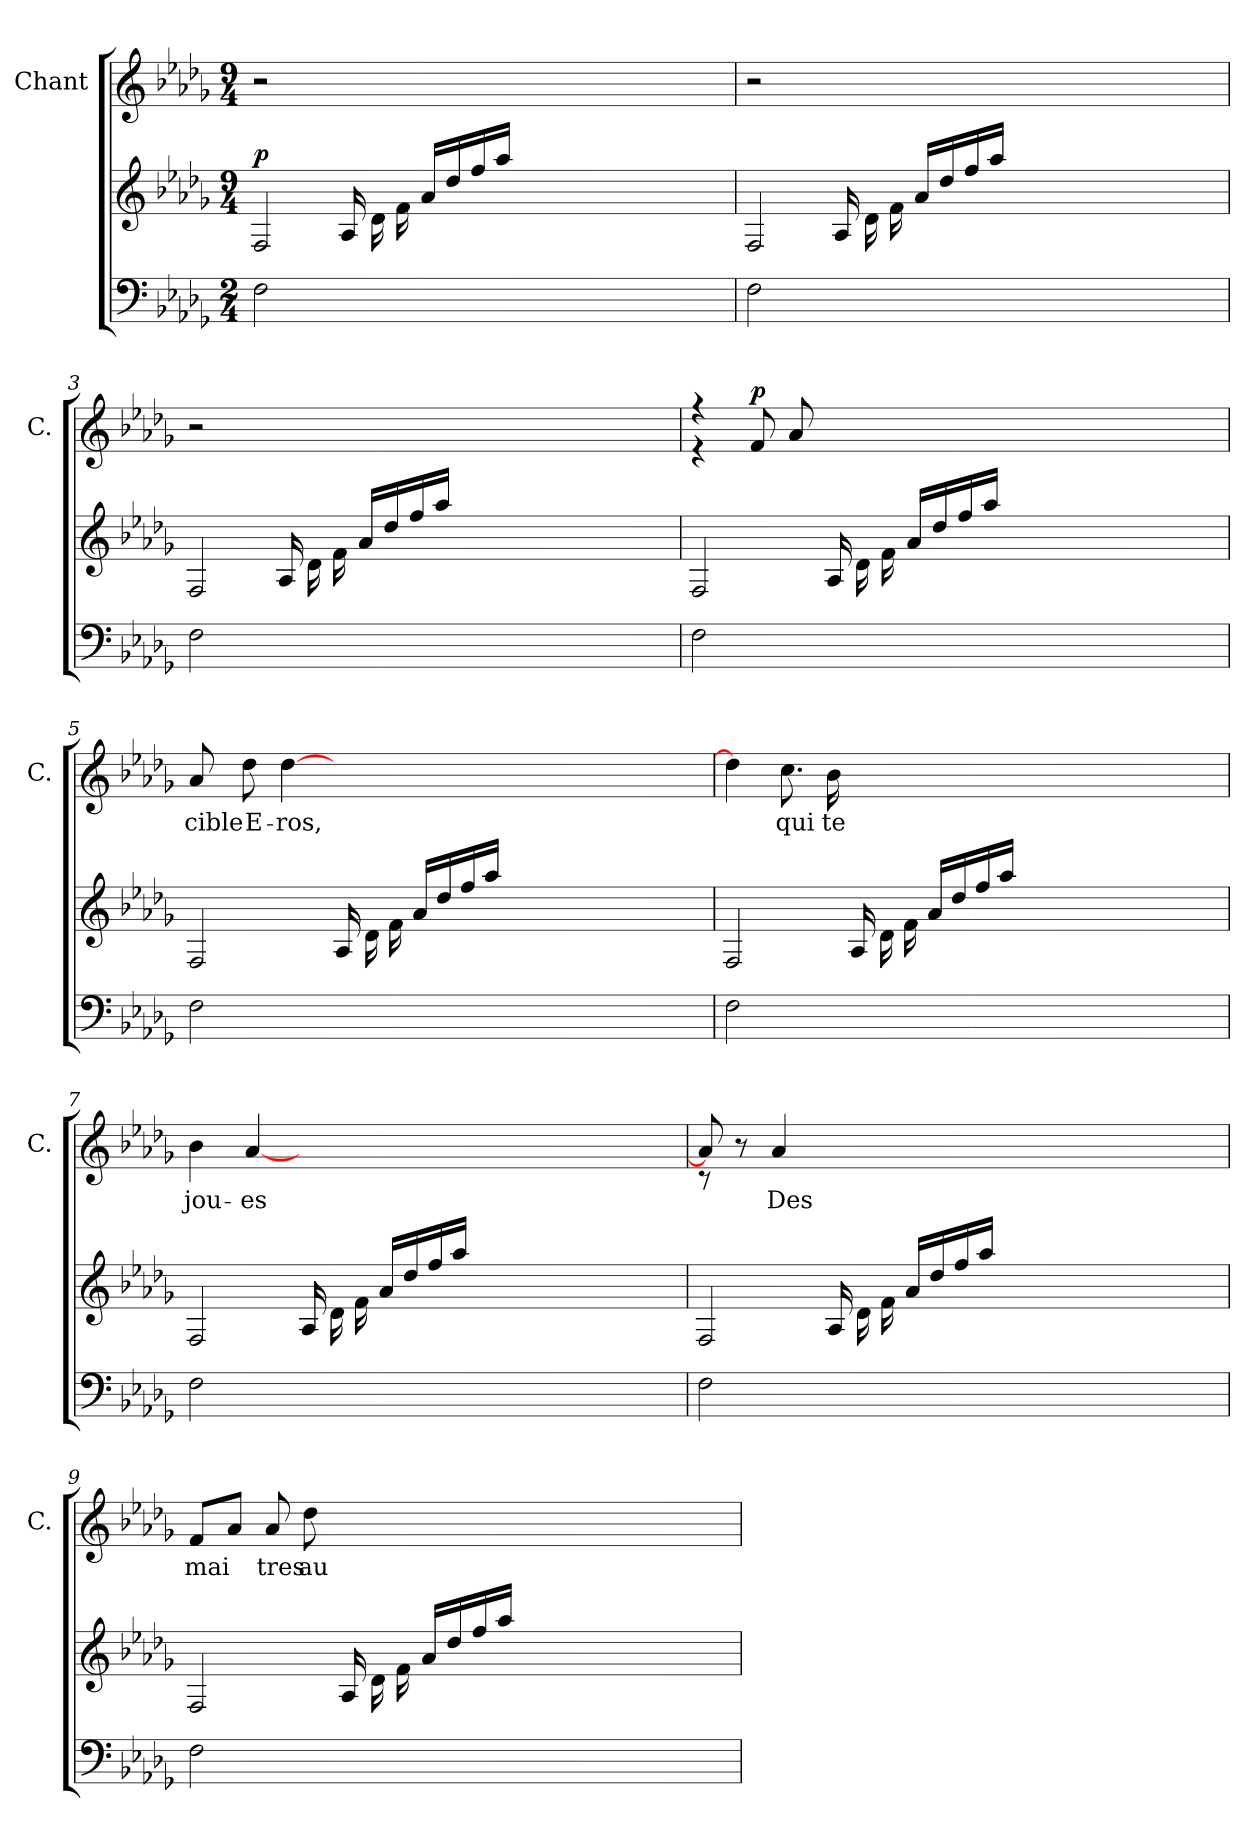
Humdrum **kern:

**kern	**kern	**dynam	**kern	**text	**dynam
*part3	*part2	*part2	*part1	*part1	*part1
*staff3	*staff2	*staff2	*staff1	*staff1	*staff1
*	*	*	*I"Chant	*	*
*	*	*	*I'C.	*	*
*clefF4	*clefG2	*	*clefG2	*	*
*k[b-e-a-d-g-]	*k[b-e-a-d-g-]	*	*k[b-e-a-d-g-]	*	*
*M2/4	*M9/4	*	*M9/4	*	*
=1	=1	=1	=1	=1	=1
!	!	!LO:DY:a	!	!	!
2Fi\	2Fj/	p	2r	.	.
1..ryy	16A-j/	.	1..ryy	.	.
.	16d-j\	.	.	.	.
.	16fj\	.	.	.	.
.	16a-j/LL	.	.	.	.
.	16dd-j/	.	.	.	.
.	16ffj/	.	.	.	.
.	16aa-j/JJ	.	.	.	.
.	1ryy	.	.	.	.
.	4ryy	.	.	.	.
.	16ryy	.	.	.	.
=2	=2	=2	=2	=2	=2
2Fi\	2Fj/	.	2r	.	.
1..ryy	16A-j/	.	1..ryy	.	.
.	16d-j\	.	.	.	.
.	16fj\	.	.	.	.
.	16a-j/LL	.	.	.	.
.	16dd-j/	.	.	.	.
.	16ffj/	.	.	.	.
.	16aa-j/JJ	.	.	.	.
.	1ryy	.	.	.	.
.	4ryy	.	.	.	.
.	16ryy	.	.	.	.
=3	=3	=3	=3	=3	=3
2Fi\	2Fj/	.	2r	.	.
1..ryy	16A-j/	.	1..ryy	.	.
.	16d-j\	.	.	.	.
.	16fj\	.	.	.	.
.	16a-j/LL	.	.	.	.
.	16dd-j/	.	.	.	.
.	16ffj/	.	.	.	.
.	16aa-j/JJ	.	.	.	.
.	1ryy	.	.	.	.
.	4ryy	.	.	.	.
.	16ryy	.	.	.	.
=4	=4	=4	=4	=4	=4
*	*	*	*^	*	*
2Fi\	2Fj/	.	4r	4r	.	.
!	!	!	!	!	!	!LO:DY:a
.	.	.	8fj/	0ryy	.	p
.	.	.	8a-j/	.	.	.
1..ryy	16A-j/	.	1..ryy	.	.	.
.	16d-j\	.	.	.	.	.
.	16fj\	.	.	.	.	.
.	16a-j/LL	.	.	.	.	.
.	16dd-j/	.	.	.	.	.
.	16ffj/	.	.	.	.	.
.	16aa-j/JJ	.	.	.	.	.
.	1ryy	.	.	.	.	.
.	4ryy	.	.	.	.	.
.	16ryy	.	.	.	.	.
*	*	*	*v	*v	*	*
!!LO:LB:g=z
=5	=5	=5	=5	=5	=5
2Fi\	2Fj/	.	8a-j/	cible	.
.	.	.	8dd-j\	E-	.
.	.	.	[4dd-j\	ros,	.
1..ryy	16A-j/	.	1..ryy	.	.
.	16d-j\	.	.	.	.
.	16fj\	.	.	.	.
.	16a-j/LL	.	.	.	.
.	16dd-j/	.	.	.	.
.	16ffj/	.	.	.	.
.	16aa-j/JJ	.	.	.	.
.	1ryy	.	.	.	.
.	4ryy	.	.	.	.
.	16ryy	.	.	.	.
=6	=6	=6	=6	=6	=6
2Fi\	2Fj/	.	4dd-j\]	.	.
.	.	.	8.ccj\	qui	.
.	.	.	16b-j\	te	.
1..ryy	16A-j/	.	1..ryy	.	.
.	16d-j\	.	.	.	.
.	16fj\	.	.	.	.
.	16a-j/LL	.	.	.	.
.	16dd-j/	.	.	.	.
.	16ffj/	.	.	.	.
.	16aa-j/JJ	.	.	.	.
.	1ryy	.	.	.	.
.	4ryy	.	.	.	.
.	16ryy	.	.	.	.
=7	=7	=7	=7	=7	=7
2Fi\	2Fj/	.	4b-j\	jou-	.
.	.	.	[4a-j/	es	.
1..ryy	16A-j/	.	1..ryy	.	.
.	16d-j\	.	.	.	.
.	16fj\	.	.	.	.
.	16a-j/LL	.	.	.	.
.	16dd-j/	.	.	.	.
.	16ffj/	.	.	.	.
.	16aa-j/JJ	.	.	.	.
.	1ryy	.	.	.	.
.	4ryy	.	.	.	.
.	16ryy	.	.	.	.
=8	=8	=8	=8	=8	=8
*	*	*	*^	*	*
2Fi\	2Fj/	.	8a-j/]	8r	.	.
.	.	.	8r	0ryy	.	.
.	.	.	4a-j/	.	Des	.
1..ryy	16A-j/	.	1..ryy	.	.	.
.	16d-j\	.	.	.	.	.
.	16fj\	.	.	.	.	.
.	16a-j/LL	.	.	.	.	.
.	16dd-j/	.	.	.	.	.
.	16ffj/	.	.	.	.	.
.	16aa-j/JJ	.	.	.	.	.
.	1ryy	.	.	.	.	.
.	4ryy	.	.	.	.	.
.	.	.	.	8ryy	.	.
.	16ryy	.	.	.	.	.
*	*	*	*v	*v	*	*
!!LO:LB:g=z
=9	=9	=9	=9	=9	=9
2Fi\	2Fj/	.	8fj/L	mai	.
.	.	.	8a-j/J	--	.
.	.	.	8a-j/	tres	.
.	.	.	8dd-j\	au	.
1..ryy	16A-j/	.	1..ryy	.	.
.	16d-j\	.	.	.	.
.	16fj\	.	.	.	.
.	16a-j/LL	.	.	.	.
.	16dd-j/	.	.	.	.
.	16ffj/	.	.	.	.
.	16aa-j/JJ	.	.	.	.
.	1ryy	.	.	.	.
.	4ryy	.	.	.	.
.	16ryy	.	.	.	.
=	=	=	=	=	=
*-	*-	*-	*-	*-	*-
